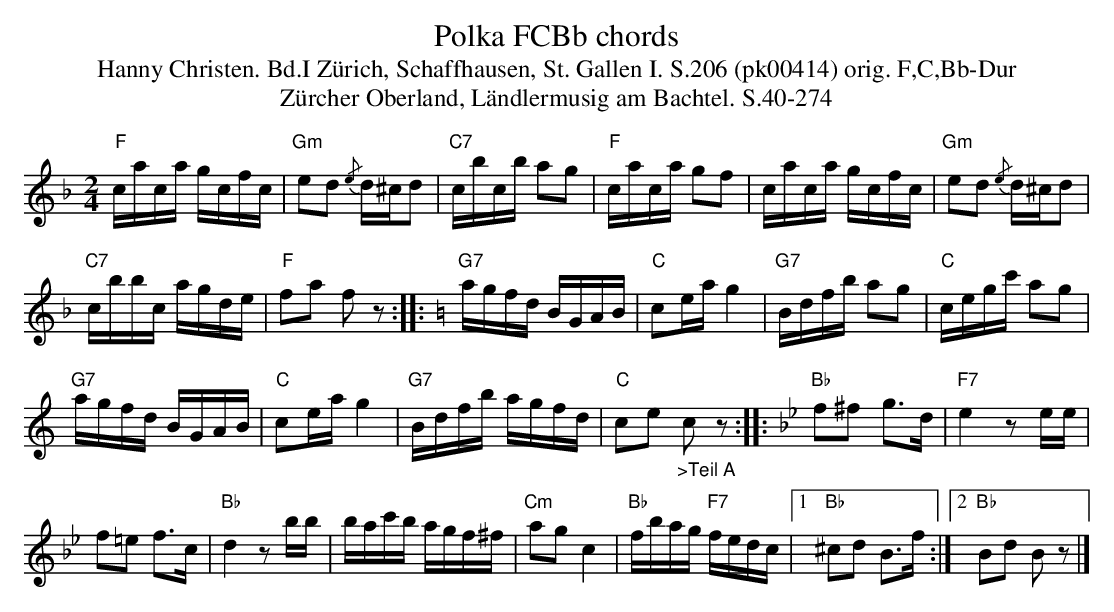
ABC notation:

X:1
T: Polka FCBb chords
T:Hanny Christen. Bd.I Zürich, Schaffhausen, St. Gallen I. S.206 (pk00414) orig. F,C,Bb-Dur
T: Z\"urcher Oberland, L\"andlermusig am Bachtel. S.40-274
M:2/4
L:1/16
K:F %%MIDI gchordon
"F"caca gcfc | "Gm"e2d2 {/e}d^cd2 | "C7"cbcb a2g2 | "F"caca g2f2 | caca gcfc | "Gm"e2d2 {/e}d^cd2 |
"C7"cbbc agde | "F"f2a2 f2z2 :: [K:C] "G7"agfd BGAB | "C"c2eag4 | "G7"Bdfb a2g2 | "C"cegc' a2g2 |
"G7"agfd BGAB | "C"c2eag4 | "G7"Bdfb agfd | "C"c2e2 "_>Teil A"c2z2 :: [K:Bb] "Bb"f2^f2 g3d | "F7"e4 z2ee |
f2=e2 f3c | "Bb"d4z2bb | bac'b agf^f | "Cm"a2g2c4 | "Bb"fbag "F7"fedc |1 "Bb"^c2d2 B3f :|2 "Bb"B2d2 B2z2 |]
